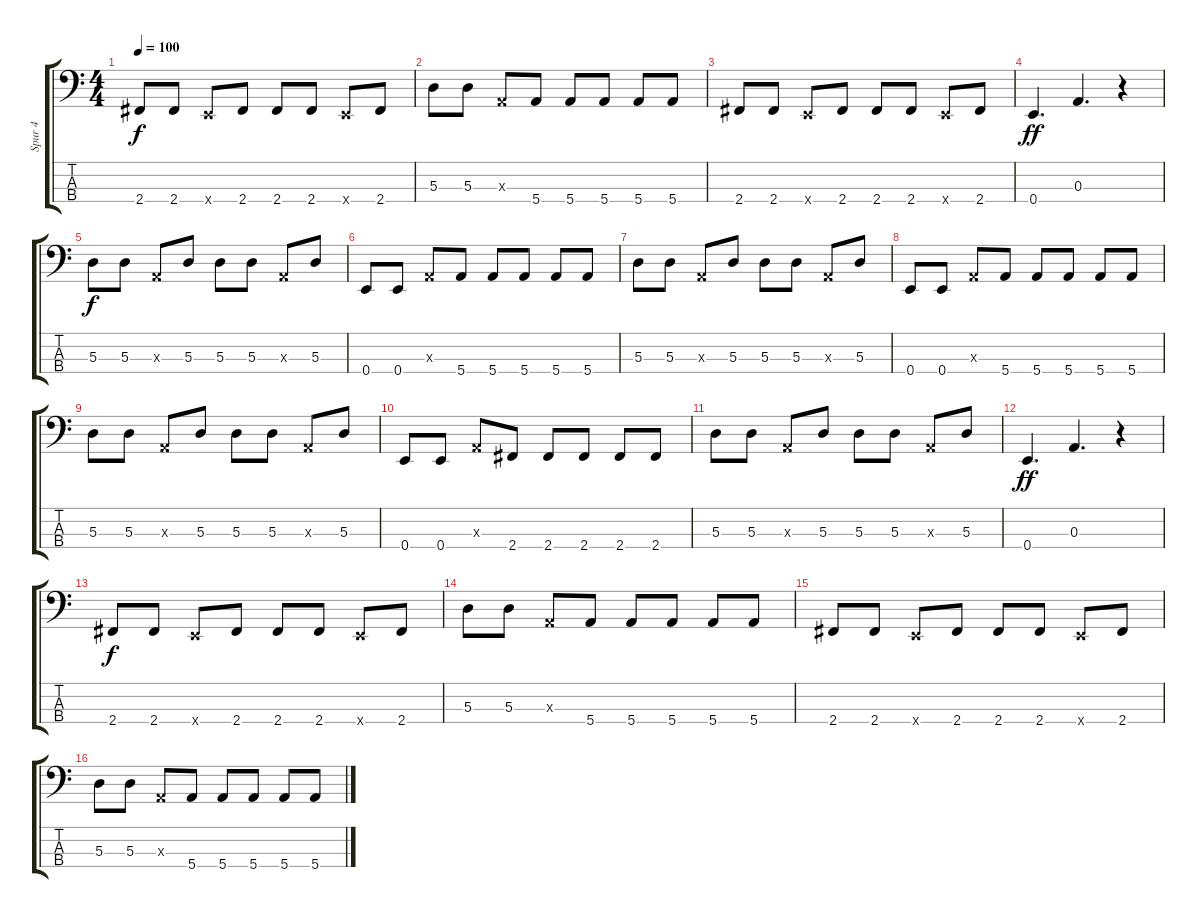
\track ("Spur 4" "Spur 4") {instrument synthbass2}
\staff {score tabs}
\tuning (G2 D2 A1 E1) {hide}
\ts (4 4)
\tempo 100
\clef f4
\ks c
2.4.8{dy f} 2.4.8 0.4{x}.8 2.4.8 2.4.8 2.4.8 0.4{x}.8 2.4.8 |
5.3.8 5.3.8 0.3{x}.8 5.4.8 5.4.8 5.4.8 5.4.8 5.4.8 |
2.4.8 2.4.8 0.4{x}.8 2.4.8 2.4.8 2.4.8 0.4{x}.8 2.4.8 |
0.4.4{d dy ff} 0.3.4{d} r.4 |
5.3.8{dy f} 5.3.8 0.3{x}.8 5.3.8 5.3.8 5.3.8 0.3{x}.8 5.3.8 |
0.4.8 0.4.8 0.3{x}.8 5.4.8 5.4.8 5.4.8 5.4.8 5.4.8 |
5.3.8 5.3.8 0.3{x}.8 5.3.8 5.3.8 5.3.8 0.3{x}.8 5.3.8 |
0.4.8 0.4.8 0.3{x}.8 5.4.8 5.4.8 5.4.8 5.4.8 5.4.8 |
5.3.8 5.3.8 0.3{x}.8 5.3.8 5.3.8 5.3.8 0.3{x}.8 5.3.8 |
0.4.8 0.4.8 0.3{x}.8 2.4.8 2.4.8 2.4.8 2.4.8 2.4.8 |
5.3.8 5.3.8 0.3{x}.8 5.3.8 5.3.8 5.3.8 0.3{x}.8 5.3.8 |
0.4.4{d dy ff} 0.3.4{d} r.4 |
2.4.8{dy f} 2.4.8 0.4{x}.8 2.4.8 2.4.8 2.4.8 0.4{x}.8 2.4.8 |
5.3.8 5.3.8 0.3{x}.8 5.4.8 5.4.8 5.4.8 5.4.8 5.4.8 |
2.4.8 2.4.8 0.4{x}.8 2.4.8 2.4.8 2.4.8 0.4{x}.8 2.4.8 |
5.3.8 5.3.8 0.3{x}.8 5.4.8 5.4.8 5.4.8 5.4.8 5.4.8
